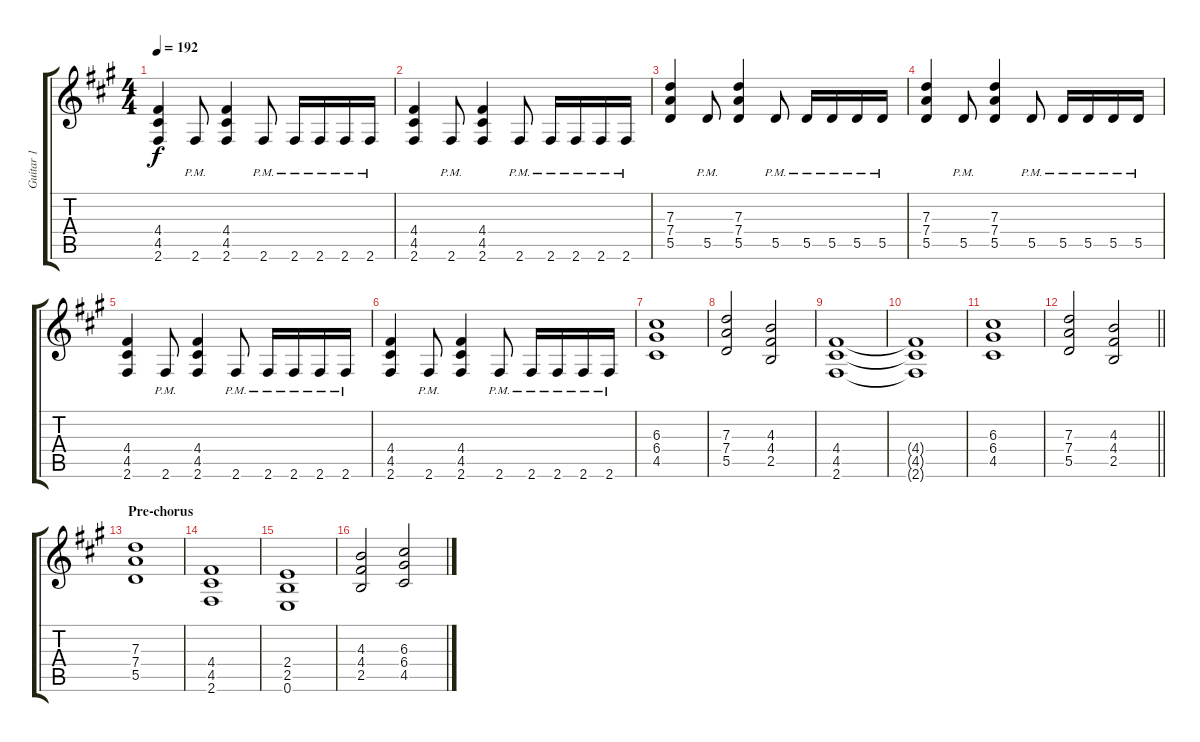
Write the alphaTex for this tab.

\track ("Guitar 1" "Guitar 1") {instrument distortionguitar}
\staff {score tabs}
\tuning (E4 B3 G3 D3 A2 E2) {hide}
\ts (4 4)
\tempo 192
\clef g2
\ks f#minor
(4.4 4.5 2.6).4{dy f} 2.6{pm}.8 (4.4 4.5 2.6).4 2.6{pm}.8 2.6{pm}.16 2.6{pm}.16 2.6{pm}.16 2.6{pm}.16 |
(4.4 4.5 2.6).4 2.6{pm}.8 (4.4 4.5 2.6).4 2.6{pm}.8 2.6{pm}.16 2.6{pm}.16 2.6{pm}.16 2.6{pm}.16 |
(7.3 7.4 5.5).4 5.5{pm}.8 (7.3 7.4 5.5).4 5.5{pm}.8 5.5{pm}.16 5.5{pm}.16 5.5{pm}.16 5.5{pm}.16 |
(7.3 7.4 5.5).4 5.5{pm}.8 (7.3 7.4 5.5).4 5.5{pm}.8 5.5{pm}.16 5.5{pm}.16 5.5{pm}.16 5.5{pm}.16 |
(4.4 4.5 2.6).4 2.6{pm}.8 (4.4 4.5 2.6).4 2.6{pm}.8 2.6{pm}.16 2.6{pm}.16 2.6{pm}.16 2.6{pm}.16 |
(4.4 4.5 2.6).4 2.6{pm}.8 (4.4 4.5 2.6).4 2.6{pm}.8 2.6{pm}.16 2.6{pm}.16 2.6{pm}.16 2.6{pm}.16 |
(6.3 6.4 4.5).1 |
(7.3 7.4 5.5).2 (4.3 4.4 2.5).2 |
(4.4 4.5 2.6).1 |
(4.4{t} 4.5{t} 2.6{t}).1 |
(6.3 6.4 4.5).1 |
\barLineRight lightlight
(7.3 7.4 5.5).2 (4.3 4.4 2.5).2 |
\section ("" "Pre-chorus")
(7.3 7.4 5.5).1 |
(4.4 4.5 2.6).1 |
(2.4 2.5 0.6).1 |
(4.3 4.4 2.5).2 (6.3 6.4 4.5).2
